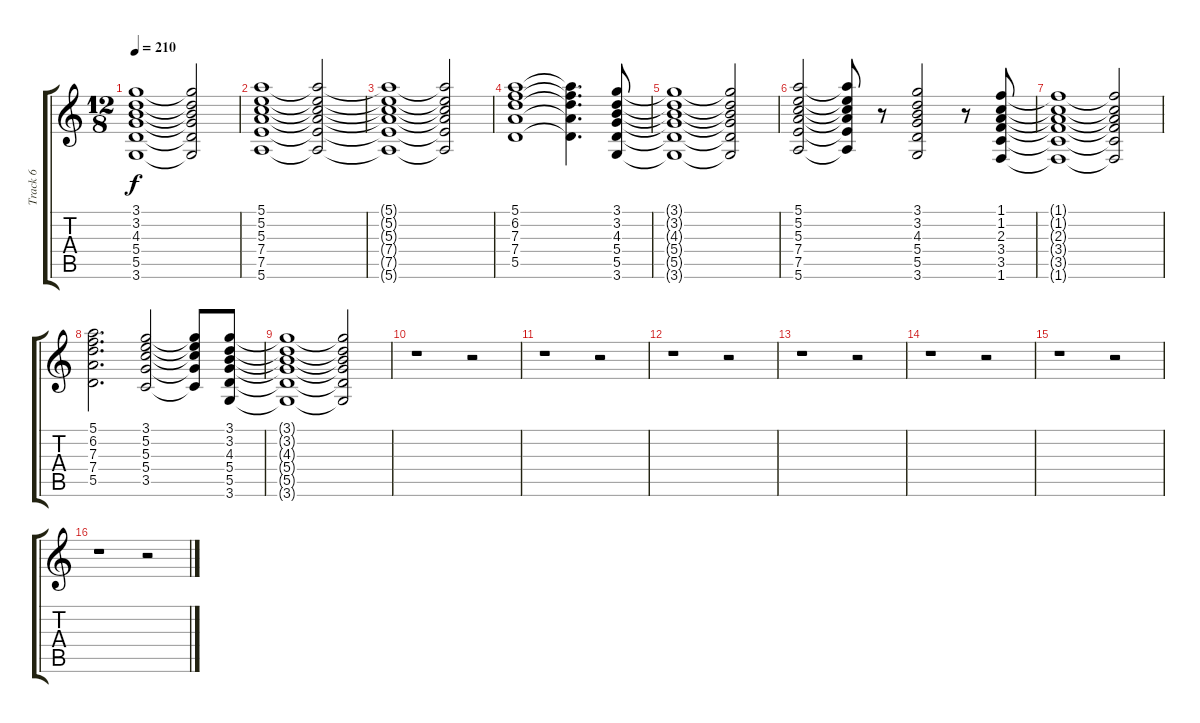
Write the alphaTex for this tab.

\track ("Track 6" "Track 6") {instrument acousticguitarsteel}
\staff {score tabs}
\tuning (E4 B3 G3 D3 A2 E2) {hide}
\ts (12 8)
\tempo 210
\clef g2
\ks c
(3.1{t} 3.2{t} 4.3{t} 5.4{t} 5.5{t} 3.6{t}).1{dy f} (3.1{t} 3.2{t} 4.3{t} 5.4{t} 5.5{t} 3.6{t}).2 |
(5.1 5.2 5.3 7.4 7.5 5.6).1 (5.1{t} 5.2{t} 5.3{t} 7.4{t} 7.5{t} 5.6{t}).2 |
(5.1{t} 5.2{t} 5.3{t} 7.4{t} 7.5{t} 5.6{t}).1 (5.1{t} 5.2{t} 5.3{t} 7.4{t} 7.5{t} 5.6{t}).2 |
(5.1 6.2 7.3 7.4 5.5).1 (5.1{t} 6.2{t} 7.3{t} 7.4{t} 5.5{t}).4{d} (3.1 3.2 4.3 5.4 5.5 3.6).8 |
(3.1{t} 3.2{t} 4.3{t} 5.4{t} 5.5{t} 3.6{t}).1 (3.1{t} 3.2{t} 4.3{t} 5.4{t} 5.5{t} 3.6{t}).2 |
(5.1 5.2 5.3 7.4 7.5 5.6).2 (5.1{t} 5.2{t} 5.3{t} 7.4{t} 7.5{t} 5.6{t}).8 r.8 (3.1 3.2 4.3 5.4 5.5 3.6).2 r.8 (1.1 1.2 2.3 3.4 3.5 1.6).8 |
(1.1{t} 1.2{t} 2.3{t} 3.4{t} 3.5{t} 1.6{t}).1 (1.1{t} 1.2{t} 2.3{t} 3.4{t} 3.5{t} 1.6{t}).2 |
(5.1 6.2 7.3 7.4 5.5).2{d} (3.1 5.2 5.3 5.4 3.5).2 (3.1{t} 5.2{t} 5.3{t} 5.4{t} 3.5{t}).8 (3.1 3.2 4.3 5.4 5.5 3.6).8 |
(3.1{t} 3.2{t} 4.3{t} 5.4{t} 5.5{t} 3.6{t}).1 (3.1{t} 3.2{t} 4.3{t} 5.4{t} 5.5{t} 3.6{t}).2 |
r.1 r.2 |
r.1 r.2 |
r.1 r.2 |
r.1 r.2 |
r.1 r.2 |
r.1 r.2 |
r.1 r.2
